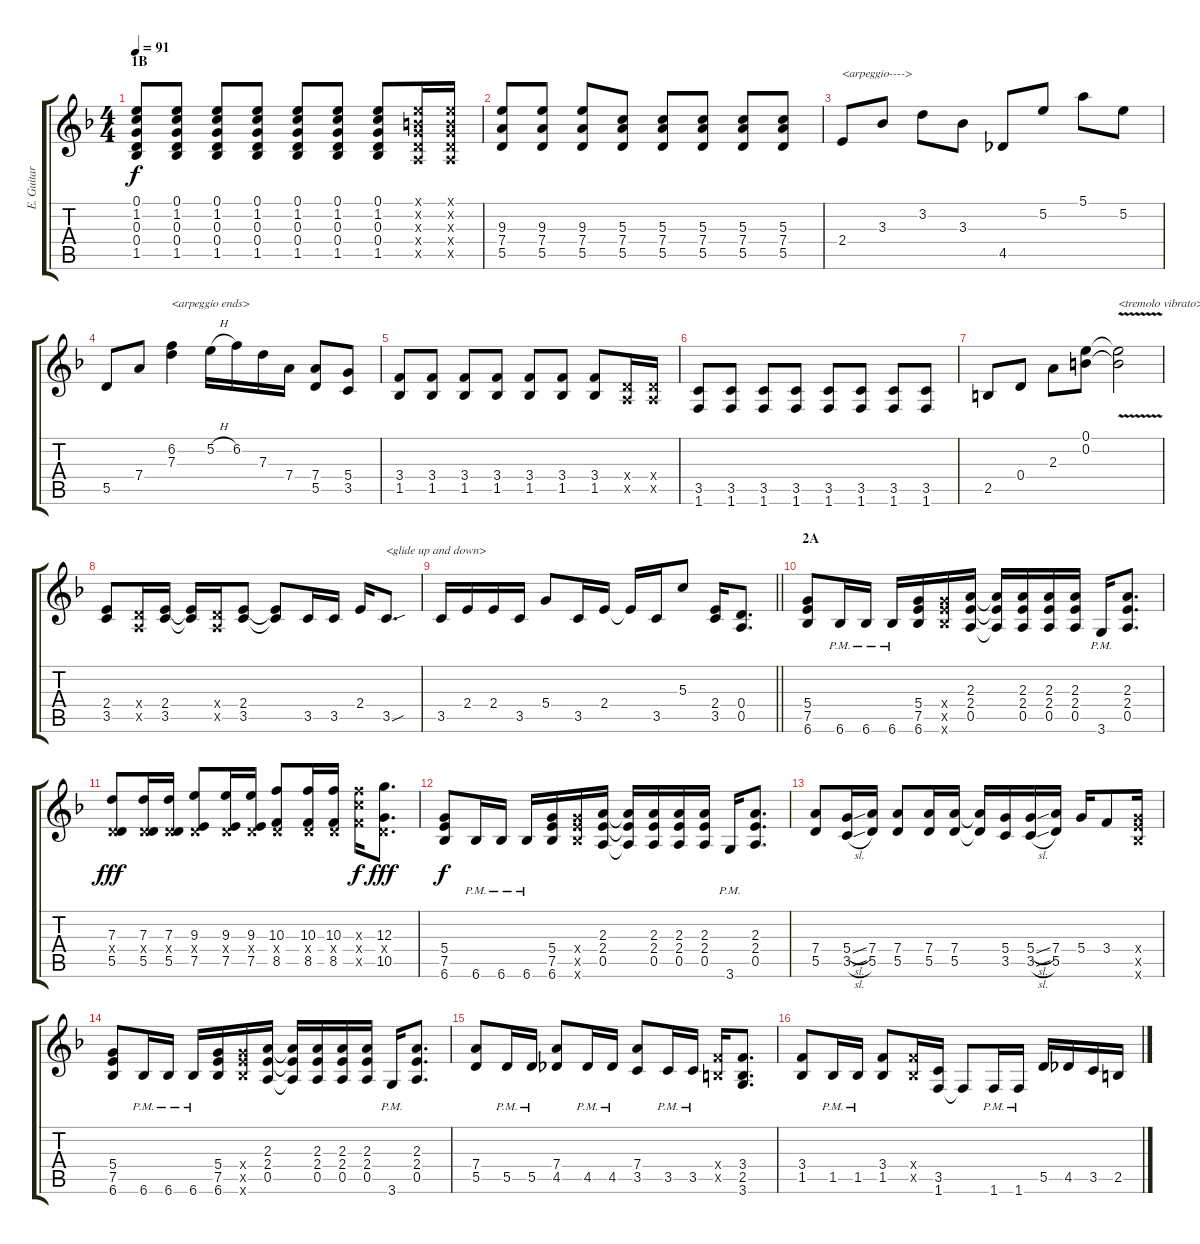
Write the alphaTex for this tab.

\track ("E. Guitar II" "E. Guitar ") {instrument overdrivenguitar}
\staff {score tabs}
\tuning (E4 B3 G3 D3 A2 E2) {hide}
\ts (4 4)
\section ("" "1B")
\tempo 91
\clef g2
\ks f
(0.1 1.2 0.3 0.4 1.5).8{dy f} (0.1 1.2 0.3 0.4 1.5).8 (0.1 1.2 0.3 0.4 1.5).8 (0.1 1.2 0.3 0.4 1.5).8 (0.1 1.2 0.3 0.4 1.5).8 (0.1 1.2 0.3 0.4 1.5).8 (0.1 1.2 0.3 0.4 1.5).8 (0.1{x} 0.2{x} 0.3{x} 0.4{x} 0.5{x}).16 (0.1{x} 0.2{x} 0.3{x} 0.4{x} 0.5{x}).16 |
(9.3 7.4 5.5).8 (9.3 7.4 5.5).8 (9.3 7.4 5.5).8 (5.3 7.4 5.5).8 (5.3 7.4 5.5).8 (5.3 7.4 5.5).8 (5.3 7.4 5.5).8 (5.3 7.4 5.5).8 |
2.4.8{txt "<arpeggio---->"} 3.3.8 3.2.8 3.3.8 4.5.8 5.2.8 5.1.8 5.2.8 |
5.5.8 7.4.8 (6.2 7.3).4{txt "<arpeggio ends>"} 5.2{h}.16 6.2.16 7.3.16 7.4.16 (7.4 5.5).8 (5.4 3.5).8 |
(3.4 1.5).8 (3.4 1.5).8 (3.4 1.5).8 (3.4 1.5).8 (3.4 1.5).8 (3.4 1.5).8 (3.4 1.5).8 (0.4{x} 0.5{x}).16 (0.4{x} 0.5{x}).16 |
(3.5 1.6).8 (3.5 1.6).8 (3.5 1.6).8 (3.5 1.6).8 (3.5 1.6).8 (3.5 1.6).8 (3.5 1.6).8 (3.5 1.6).8 |
2.5.8 0.4.8 2.3.8 (0.1 0.2).8 (0.1{v t} 0.2{v t}).2{txt "<tremolo vibrato>"} |
(2.4 3.5).8 (0.4{x} 0.5{x}).16 (2.4 3.5).16 (2.4{t} 3.5{t}).16 (0.4{x} 0.5{x}).16 (2.4 3.5).8 (2.4{t} 3.5{t}).8 3.5.16 3.5.16 2.4.16 3.5{sou}.8{d txt "<glide up and down>"} |
\barLineRight lightlight
3.5.16 2.4.16 2.4.16 3.5.16 5.4.8 3.5.16 2.4.16 2.4{t}.16 3.5.16 5.3.8 (2.4 3.5).16 (0.4 0.5).8{d} |
\section ("" "2A")
(5.4 7.5 6.6).8 6.6{pm}.16 6.6{pm}.16 6.6{pm}.16 (5.4 7.5 6.6).16 (5.4{x} 7.5{x} 6.6{x}).16 (2.3 2.4 0.5).16 (2.3{t} 2.4{t} 0.5{t}).16 (2.3 2.4 0.5).16 (2.3 2.4 0.5).16 (2.3 2.4 0.5).16 3.6{pm}.16 (2.3 2.4 0.5).8{d} |
(7.3 0.4{x} 5.5).8{dy fff} (7.3 0.4{x} 5.5).16 (7.3 0.4{x} 5.5).16 (9.3 0.4{x} 7.5).8 (9.3 0.4{x} 7.5).16 (9.3 0.4{x} 7.5).16 (10.3 0.4{x} 8.5).8 (10.3 0.4{x} 8.5).16 (10.3 0.4{x} 8.5).16 (10.3{x} 10.4{x} 8.5{x}).16{dy f} (12.3 0.4{x} 10.5).8{d dy fff} |
(5.4 7.5 6.6).8{dy f} 6.6{pm}.16 6.6{pm}.16 6.6{pm}.16 (5.4 7.5 6.6).16 (5.4{x} 7.5{x} 6.6{x}).16 (2.3 2.4 0.5).16 (2.3{t} 2.4{t} 0.5{t}).16 (2.3 2.4 0.5).16 (2.3 2.4 0.5).16 (2.3 2.4 0.5).16 3.6{pm}.16 (2.3 2.4 0.5).8{d} |
(7.4 5.5).8 (5.4{sl} 3.5{sl}).16 (7.4 5.5).16 (7.4 5.5).8 (7.4 5.5).16 (7.4 5.5).16 (7.4{t} 5.5{t}).16 (5.4 3.5).16 (5.4{sl} 3.5{sl}).16 (7.4 5.5).16 5.4.16 3.4.8 (5.4{x} 7.5{x} 6.6{x}).16 |
(5.4 7.5 6.6).8 6.6{pm}.16 6.6{pm}.16 6.6{pm}.16 (5.4 7.5 6.6).16 (5.4{x} 7.5{x} 6.6{x}).16 (2.3 2.4 0.5).16 (2.3{t} 2.4{t} 0.5{t}).16 (2.3 2.4 0.5).16 (2.3 2.4 0.5).16 (2.3 2.4 0.5).16 3.6{pm}.16 (2.3 2.4 0.5).8{d} |
(7.4 5.5).8 5.5{pm}.16 5.5{pm}.16 (7.4 4.5).8 4.5{pm}.16 4.5{pm}.16 (7.4 3.5).8 3.5{pm}.16 3.5{pm}.16 (3.4{x} 2.5{x}).16 (3.4 2.5 3.6).8{d} |
(3.4 1.5).8 1.5{pm}.16 1.5{pm}.16 (3.4 1.5).8 (3.4{x} 1.5{x}).16 (3.5 1.6).16 1.6{t}.8 1.6{pm}.16 1.6{pm}.16 5.5.16 4.5.16 3.5.16 2.5.16
